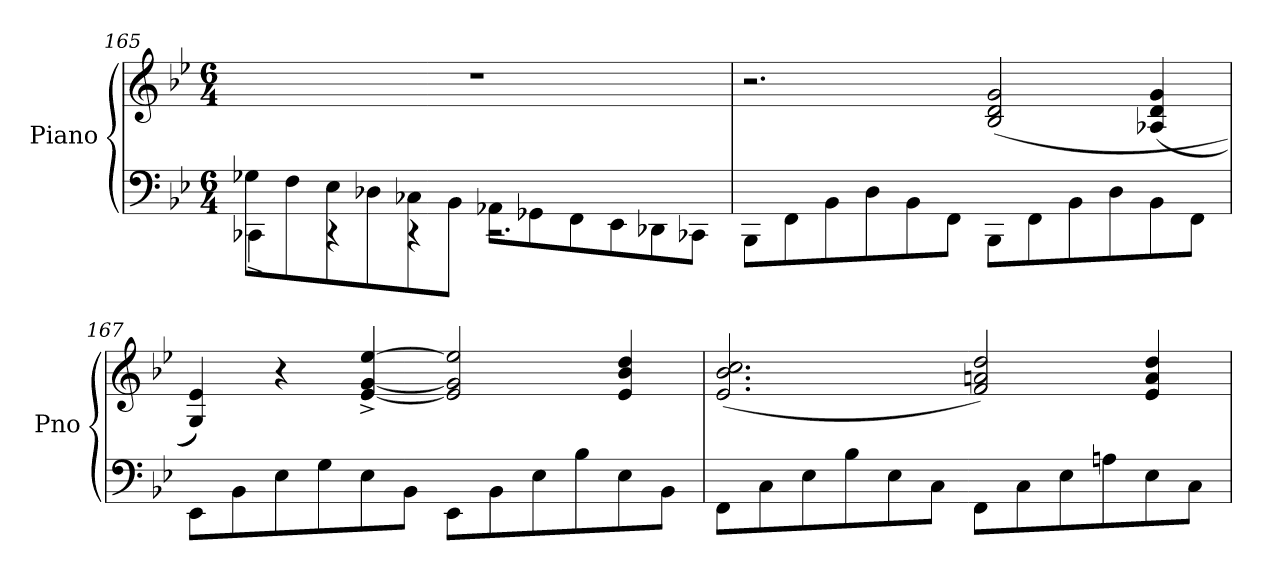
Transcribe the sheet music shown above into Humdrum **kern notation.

**kern	**kern	**dynam
*part1	*part1	*part1
*staff2	*staff1	*staff1/2
*I"Piano	*	*
*I'Pno	*	*
*clefF4	*clefG2	*
*k[b-e-]	*k[b-e-]	*
*B-:	*B-:	*
*M6/4	*M6/4	*
=165	=165	=165
*^	*	*
8G-X\L	4CC-X^<\	1.r	.
8F\	.	.	.
8E-\	4rCC	.	.
8D-X\	.	.	.
8C-X\	4rCC	.	.
8BB-\J	.	.	.
8AA-X\L	2.rCC	.	.
8GG-X\	.	.	.
8FF\	.	.	.
8EE-\	.	.	.
8DD-X\	.	.	.
8CC-X\J	.	.	.
*v	*v	*	*
=166	=166	=166
!	!	!LO:DY:b=2
!	!	!LO:DY:n=1:b
8BBB-\L	2.r	fz ff
8FF\	.	.
8BB-\	.	.
8D\	.	.
8BB-\	.	.
8FF\J	.	.
8BBB-\L	(<2B-/ 2d/ 2g/	.
8FF\	.	.
8BB-\	.	.
8D\	.	.
8BB-\	(>4A-X/ 4d/ 4g/	.
8FF\J	.	.
!!LO:LB:g=z
=167	=167	=167
8EE-\L	4G/ 4e-/))	.
8BB-\	.	.
8E-\	4r	.
8G\	.	.
8E-\	[4e-/^< [4g/^< [4ee-/^<	.
8BB-\J	.	.
8EE-\L	2e-/] 2g/] 2ee-/]	.
8BB-\	.	.
8E-\	.	.
8B-\	.	.
8E-\	4e-/ 4b-/ 4dd/	.
8BB-\J	.	.
=168	=168	=168
8FF\L	(>2.e-/ 2.b-/ 2.cc/	.
8C\	.	.
8E-\	.	.
8B-\	.	.
8E-\	.	.
8C\J	.	.
8FF\L	2f/ 2an/ 2dd/)	.
8C\	.	.
8E-\	.	.
8An\	.	.
8E-\	4e-/ 4a/ 4dd/	.
8C\J	.	.
=	=	=
*-	*-	*-
